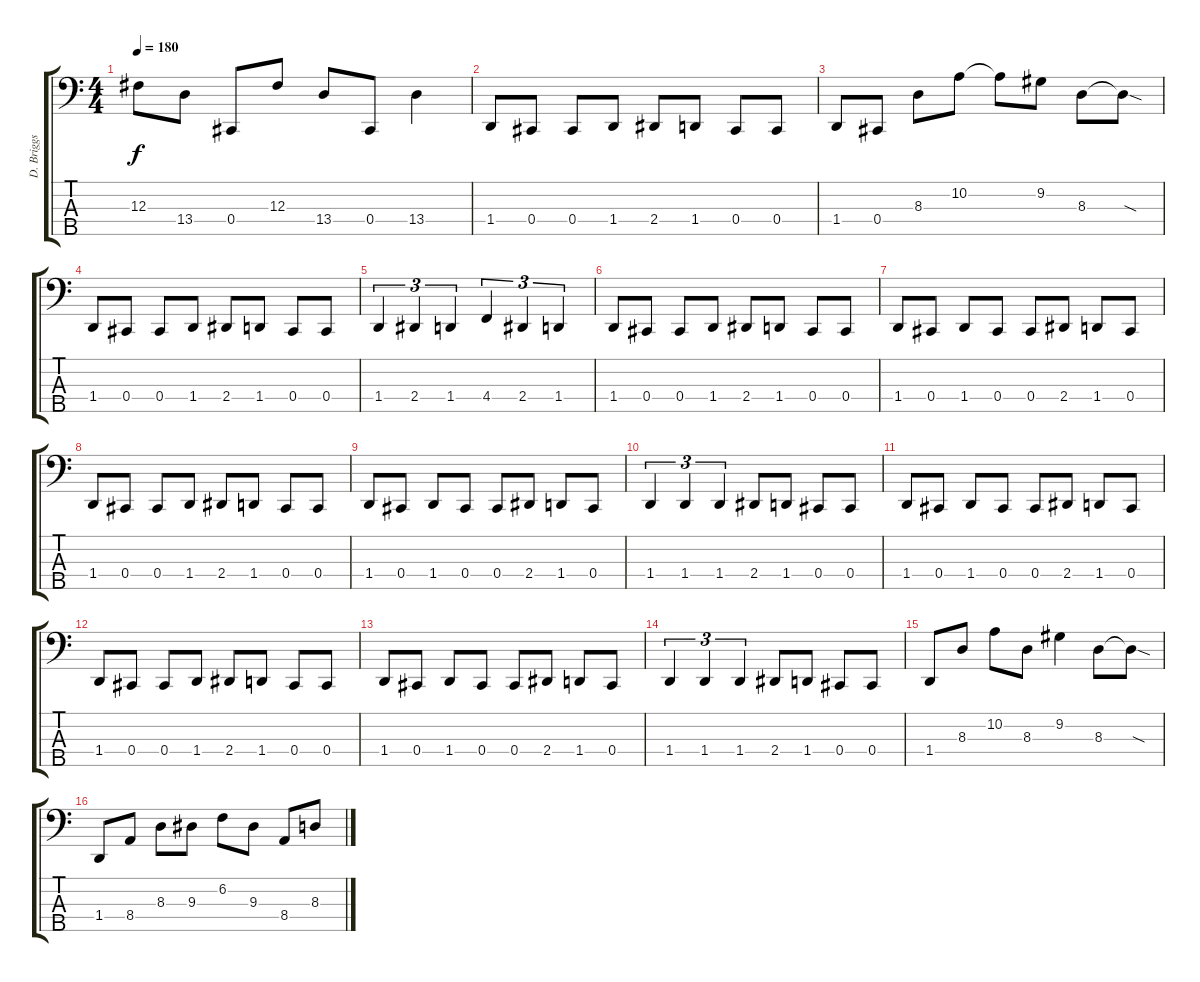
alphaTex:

\track ("D. Briggs Bass" "D. Briggs ") {instrument electricbassfinger}
\staff {score tabs}
\tuning (E2 B1 Gb1 Db1 Ab0) {hide}
\ts (4 4)
\tempo 180
\clef f4
\ks c
12.3.8{dy f} 13.4.8 0.4.8 12.3.8 13.4.8 0.4.8 13.4.4 |
1.4.8 0.4.8 0.4.8 1.4.8 2.4.8 1.4.8 0.4.8 0.4.8 |
1.4.8 0.4.8 8.3.8 10.2.8 10.2{t}.8 9.2.8 8.3.8 8.3{sod t}.8 |
1.4.8 0.4.8 0.4.8 1.4.8 2.4.8 1.4.8 0.4.8 0.4.8 |
1.4.4{tu (3 2)} 2.4.4{tu (3 2)} 1.4.4{tu (3 2)} 4.4.4{tu (3 2)} 2.4.4{tu (3 2)} 1.4.4{tu (3 2)} |
1.4.8 0.4.8 0.4.8 1.4.8 2.4.8 1.4.8 0.4.8 0.4.8 |
1.4.8 0.4.8 1.4.8 0.4.8 0.4.8 2.4.8 1.4.8 0.4.8 |
1.4.8 0.4.8 0.4.8 1.4.8 2.4.8 1.4.8 0.4.8 0.4.8 |
1.4.8 0.4.8 1.4.8 0.4.8 0.4.8 2.4.8 1.4.8 0.4.8 |
1.4.4{tu (3 2)} 1.4.4{tu (3 2)} 1.4.4{tu (3 2)} 2.4.8 1.4.8 0.4.8 0.4.8 |
1.4.8 0.4.8 1.4.8 0.4.8 0.4.8 2.4.8 1.4.8 0.4.8 |
1.4.8 0.4.8 0.4.8 1.4.8 2.4.8 1.4.8 0.4.8 0.4.8 |
1.4.8 0.4.8 1.4.8 0.4.8 0.4.8 2.4.8 1.4.8 0.4.8 |
1.4.4{tu (3 2)} 1.4.4{tu (3 2)} 1.4.4{tu (3 2)} 2.4.8 1.4.8 0.4.8 0.4.8 |
1.4.8 8.3.8 10.2.8 8.3.8 9.2.4 8.3.8 8.3{sod t}.8 |
1.4.8 8.4.8 8.3.8 9.3.8 6.2.8 9.3.8 8.4.8 8.3.8
